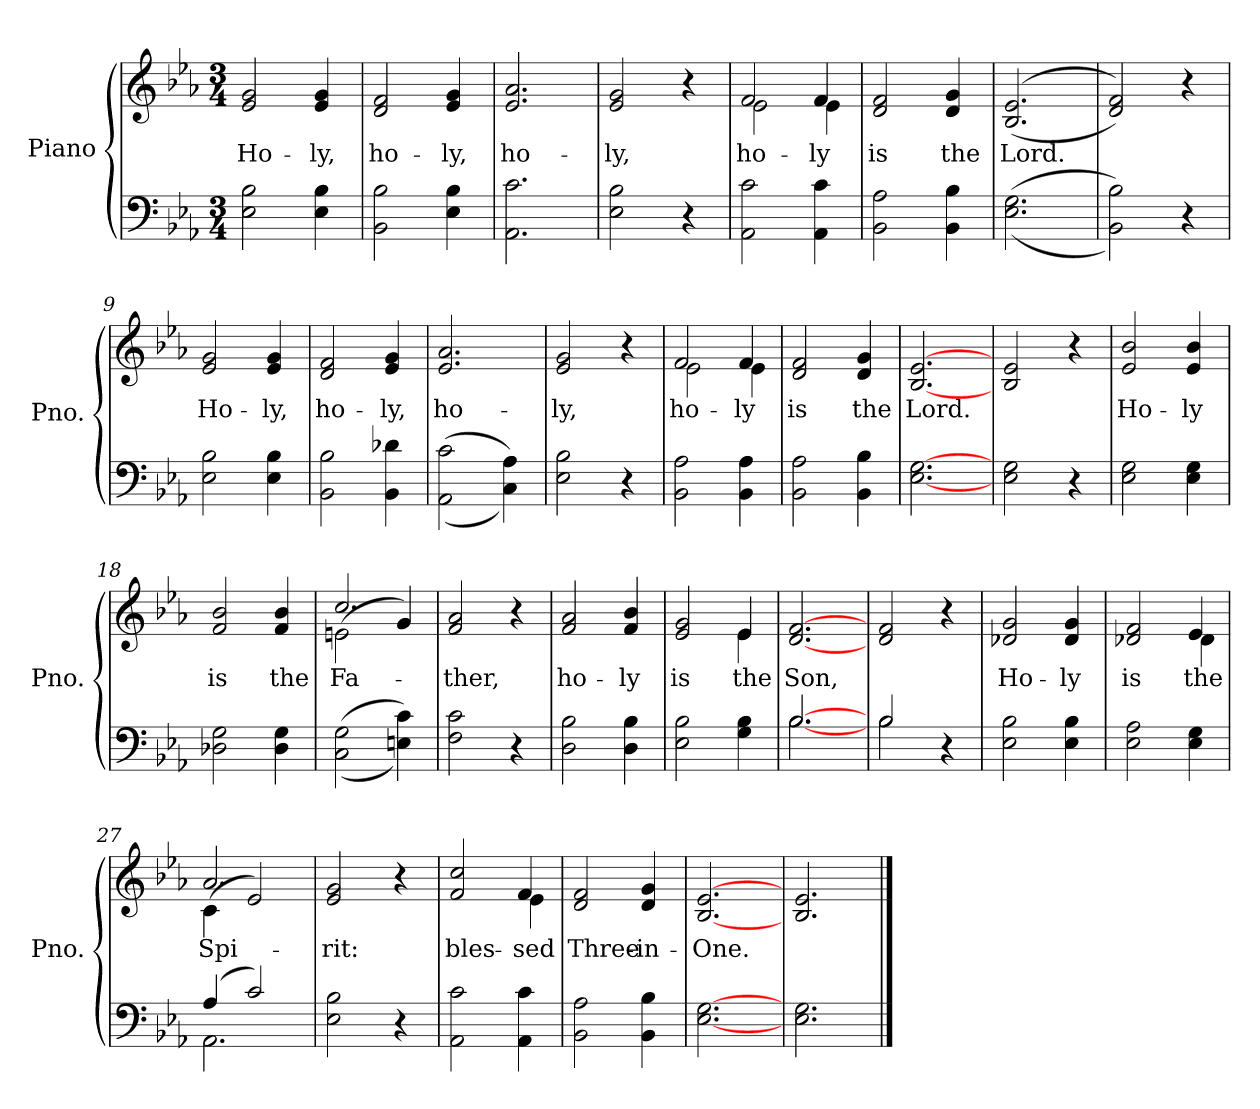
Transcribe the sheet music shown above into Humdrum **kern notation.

**kern	**kern	**text
*part2	*part1	*part1
*staff2	*staff1	*staff1
*I"Piano	*I"Piano	*
*I'Pno.	*I'Pno.	*
!!LO:PB:g=z
*clefF4	*clefG2	*
*k[b-e-a-]	*k[b-e-a-]	*
*E-:	*E-:	*
*M3/4	*M3/4	*
=1	=1	=1
!	!	!LO:LY:b:color=#000000
2E-i\ 2B-i	2e-i/ 2gi	Ho-
!	!	!LO:LY:b:color=#000000
4E-i\ 4B-i	4e-i/ 4gi	-ly,
=2	=2	=2
!	!	!LO:LY:b:color=#000000
2BB-i\ 2B-i	2di/ 2fi	ho-
!	!	!LO:LY:b:color=#000000
4E-i\ 4B-i	4e-i/ 4gi	-ly,
=3	=3	=3
!	!	!LO:LY:b:color=#000000
2.AA-i\ 2.ci	2.e-i/ 2.a-i	ho-
=4	=4	=4
!	!	!LO:LY:b:color=#000000
2E-i\ 2B-i	2e-i/ 2gi	-ly,
4r	4r	.
=5	=5	=5
!	!	!LO:LY:b:color=#000000
*	*^	*
2AA-i\ 2ci	2fi/	2e-i\	ho-
!	!	!	!LO:LY:b:color=#000000
4AA-i\ 4ci	4fi/	4e-i\	-ly
=6	=6	=6	=6
!	!	!	!LO:LY:b:color=#000000
*	*v	*v	*
2BB-i\ 2A-i	2di/ 2fi	is
!	!	!LO:LY:b:color=#000000
4BB-i\ 4B-i	4di/ 4gi	the
=7	=7	=7
!	!	!LO:LY:b:color=#000000
((2.E-i\ 2.Gi	((2.B-i/ 2.e-i	Lord.
=8	=8	=8
2BB-i\ 2B-i))	2di/ 2fi))	.
4r	4r	.
!!LO:LB:g=z
=9	=9	=9
!	!	!LO:LY:b:color=#000000
2E-i\ 2B-i	2e-i/ 2gi	Ho-
!	!	!LO:LY:b:color=#000000
4E-i\ 4B-i	4e-i/ 4gi	-ly,
=10	=10	=10
!	!	!LO:LY:b:color=#000000
2BB-i\ 2B-i	2di/ 2fi	ho-
!	!	!LO:LY:b:color=#000000
4BB-i\ 4d-Xi	4e-i/ 4gi	-ly,
=11	=11	=11
!	!	!LO:LY:b:color=#000000
((2AA-i\ 2ci	2.e-i/ 2.a-i	ho-
4Ci\ 4A-i))	.	.
=12	=12	=12
!	!	!LO:LY:b:color=#000000
2E-i\ 2B-i	2e-i/ 2gi	-ly,
4r	4r	.
=13	=13	=13
!	!	!LO:LY:b:color=#000000
*	*^	*
2BB-i\ 2A-i	2fi/	2e-i\	ho-
!	!	!	!LO:LY:b:color=#000000
4BB-i\ 4A-i	4fi/	4e-i\	-ly
=14	=14	=14	=14
!	!	!	!LO:LY:b:color=#000000
*	*v	*v	*
2BB-i\ 2A-i	2di/ 2fi	is
!	!	!LO:LY:b:color=#000000
4BB-i\ 4B-i	4di/ 4gi	the
=15	=15	=15
!	!	!LO:LY:b:color=#000000
[2.E-i\ [2.Gi	[2.B-i/ [2.e-i	Lord.
=16	=16	=16
2E-i\ 2Gi	2B-i/ 2e-i	.
4r	4r	.
!!LO:LB:g=z
=17	=17	=17
!	!	!LO:LY:b:color=#000000
2E-i\ 2Gi	2e-i/ 2b-i	Ho-
!	!	!LO:LY:b:color=#000000
4E-i\ 4Gi	4e-i/ 4b-i	-ly
=18	=18	=18
!	!	!LO:LY:b:color=#000000
2D-Xi\ 2Gi	2fi/ 2b-i	is
!	!	!LO:LY:b:color=#000000
4D-i\ 4Gi	4fi/ 4b-i	the
=19	=19	=19
!	!	!LO:LY:b:color=#000000
*	*^	*
((2Ci\ 2Gi	2.cci/	(2eni\	Fa-
4Eni\ 4ci))	.	4gi/)	.
=20	=20	=20	=20
!	!	!	!LO:LY:b:color=#000000
*	*v	*v	*
2Fi\ 2ci	2fi/ 2a-i	-ther,
4r	4r	.
=21	=21	=21
!	!	!LO:LY:b:color=#000000
2Di\ 2B-i	2fi/ 2a-i	ho-
!	!	!LO:LY:b:color=#000000
4Di\ 4B-i	4fi/ 4b-i	-ly
=22	=22	=22
!	!	!LO:LY:b:color=#000000
*	*^	*
2E-i\ 2B-i	2e-i/ 2gi	2ryy	is
!	!	!	!LO:LY:b:color=#000000
4Gi\ 4B-i	4e-i/	4e-i\	the
=23	=23	=23	=23
*^	*	*	*
!	!	!	!	!LO:LY:b:color=#000000
*	*	*v	*v	*
[2.B-i/	[2.B-i\	[2.di/ [2.fi	Son,
=24	=24	=24	=24
2B-i/	2B-i\	2di/ 2fi	.
4r	4ryy	4r	.
!!LO:LB:g=z
=25	=25	=25	=25
!	!	!	!LO:LY:b:color=#000000
*v	*v	*	*
2E-i\ 2B-i	2d-Xi/ 2gi	Ho-
!	!	!LO:LY:b:color=#000000
4E-i\ 4B-i	4d-i/ 4gi	-ly
=26	=26	=26
!	!	!LO:LY:b:color=#000000
*	*^	*
2E-i\ 2A-i	2d-Xi/ 2fi	2ryy	is
!	!	!	!LO:LY:b:color=#000000
4E-i\ 4Gi	4e-i/	4d-i\	the
=27	=27	=27	=27
*^	*	*	*
!	!	!	!	!LO:LY:b:color=#000000
(4A-i/	2.AA-i\	2.a-i/	(4ci\	Spi-
2ci/)	.	.	2e-i/)	.
*v	*v	*	*	*
=28	=28	=28	=28
!	!	!	!LO:LY:b:color=#000000
*	*v	*v	*
2E-i\ 2B-i	2e-i/ 2gi	-rit:
4r	4r	.
=29	=29	=29
!	!	!LO:LY:b:color=#000000
*	*^	*
2AA-i\ 2ci	2fi/ 2cci	2ryy	bles-
!	!	!	!LO:LY:b:color=#000000
4AA-i\ 4ci	4fi/	4e-i\	-sed
=30	=30	=30	=30
!	!	!	!LO:LY:b:color=#000000
*	*v	*v	*
2BB-i\ 2A-i	2di/ 2fi	Three-
!	!	!LO:LY:b:color=#000000
4BB-i\ 4B-i	4di/ 4gi	-in-
=31	=31	=31
!	!	!LO:LY:b:color=#000000
[2.E-i\ [2.Gi	[2.B-i/ [2.e-i	-One.
=32	=32	=32
2.E-i\ 2.Gi	2.B-i/ 2.e-i	.
==	==	==
*-	*-	*-
